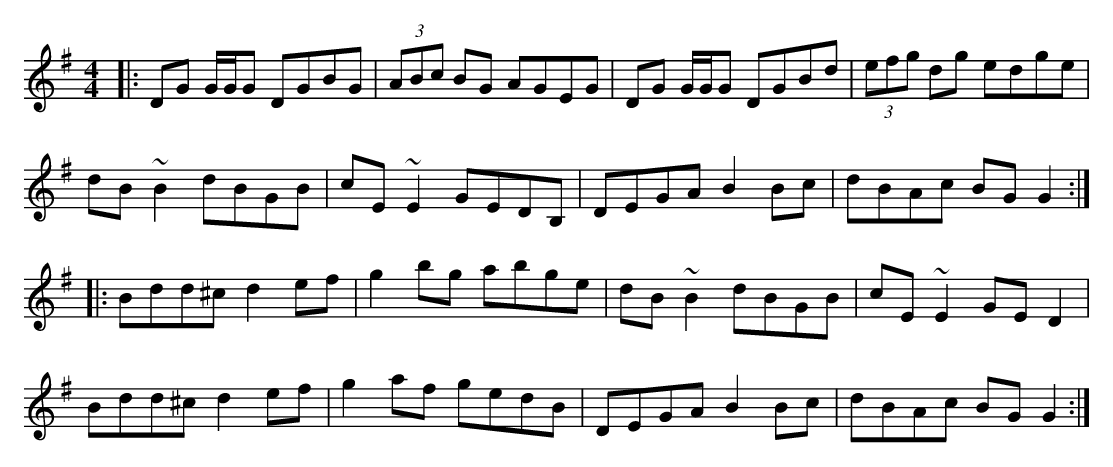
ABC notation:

X:1
M:4/4
K:G
|:DG /G/G/G DGBG|(3ABc BG AGEG|DG /G/G/G DGBd|(3efg dg edge|
dB ~B2 dBGB|cE ~E2 GEDB,|DEGA B2 Bc|dBAc BG G2:|
|:Bdd^c d2 ef|g2 bg abge|dB ~B2 dBGB|cE ~E2 GE D2|
 Bdd^c d2 ef|g2 af gedB|DEGA B2 Bc|dBAc BG G2:|
